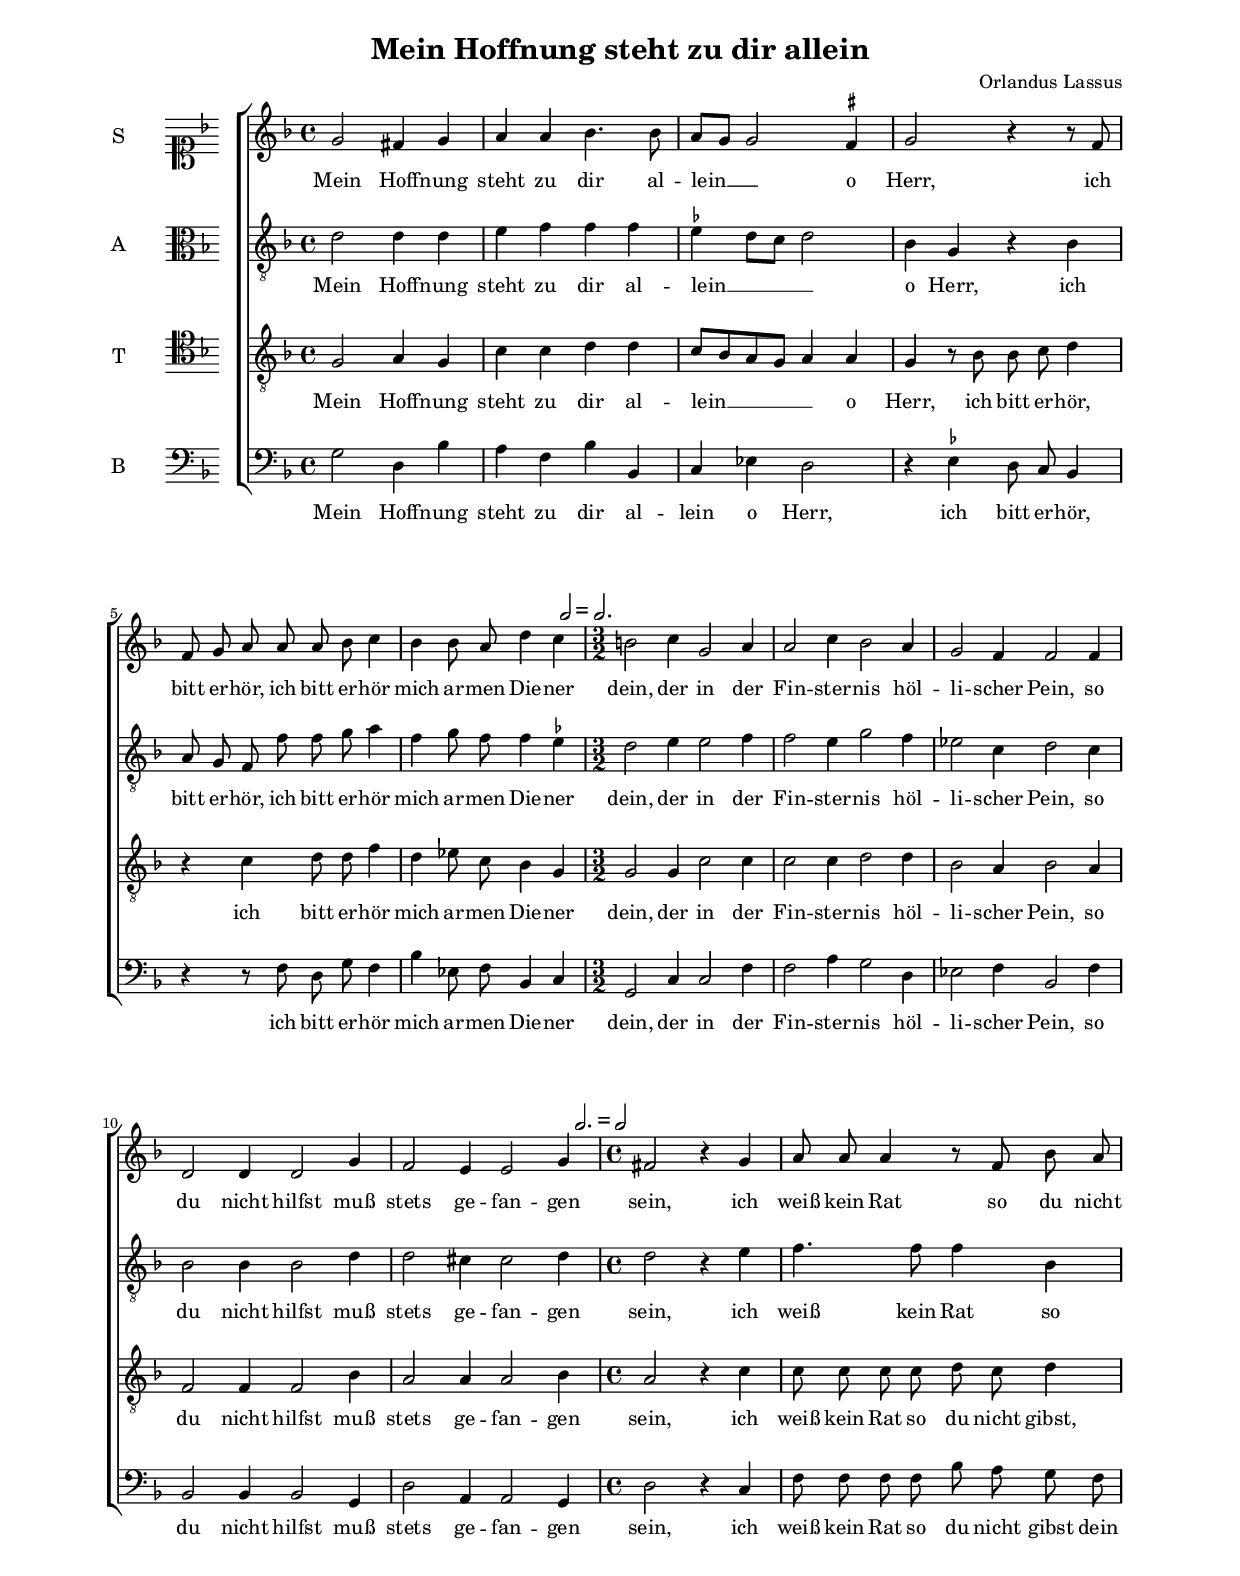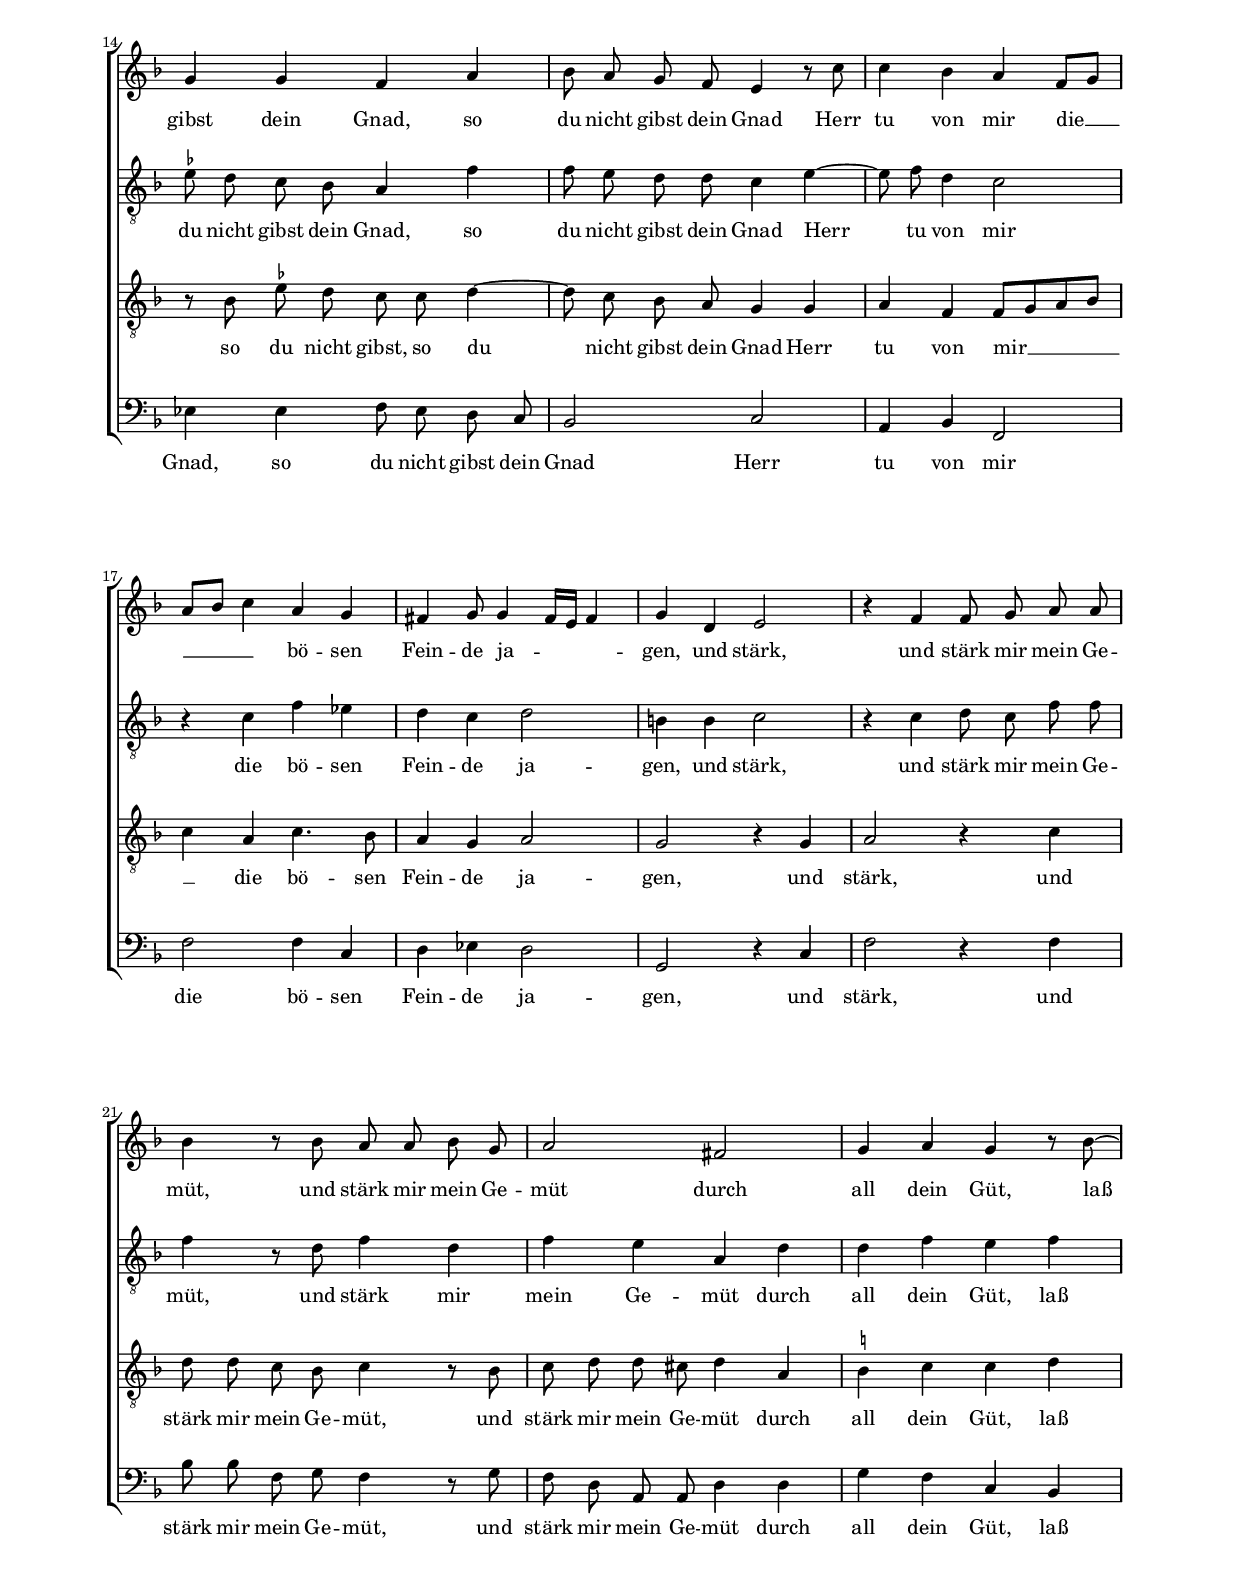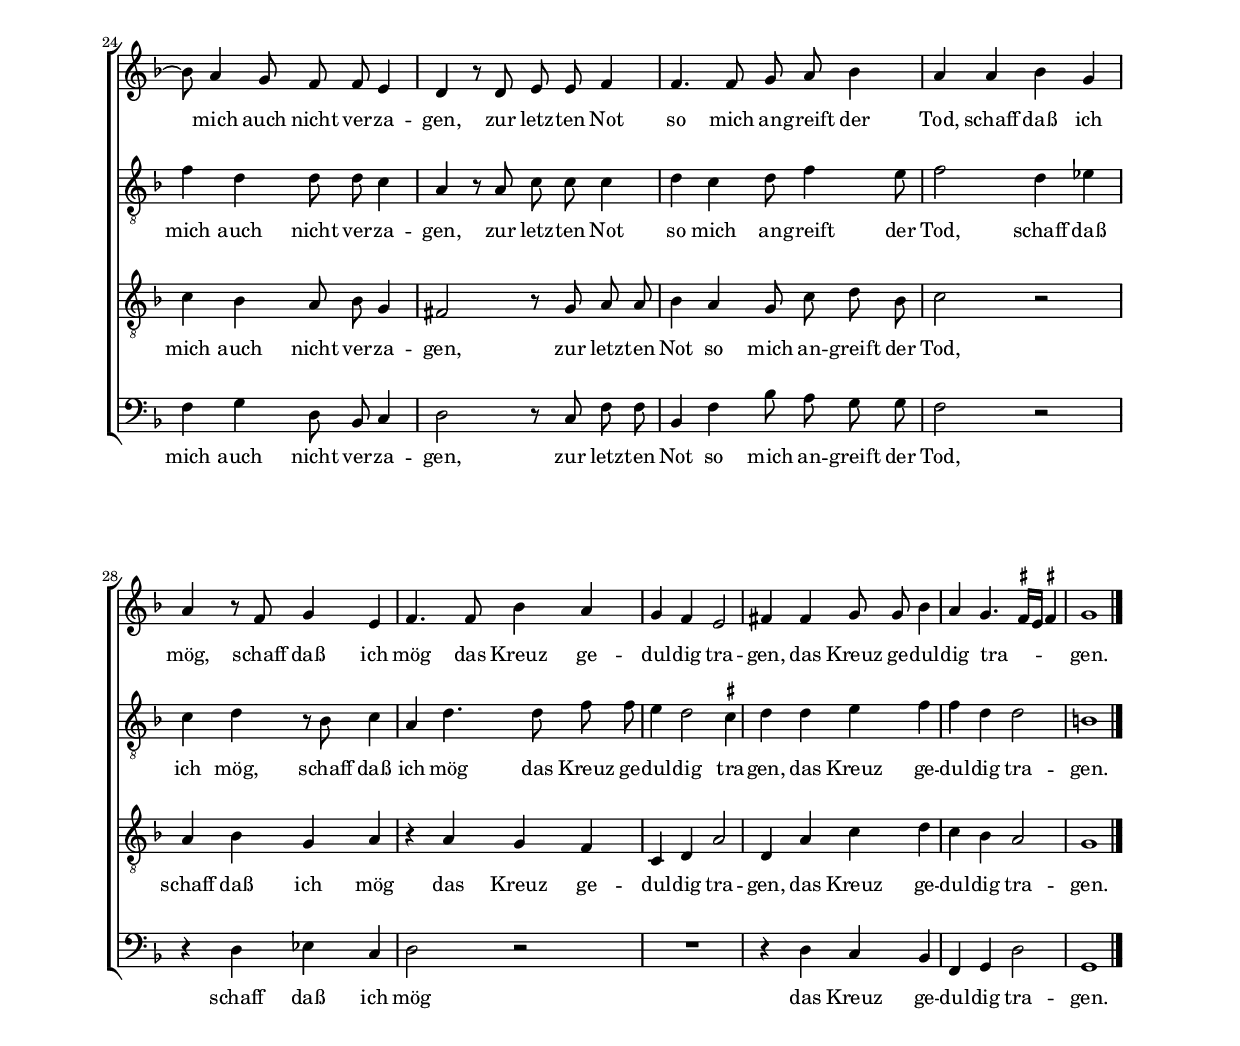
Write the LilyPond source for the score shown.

\header
{
  title="Mein Hoffnung steht zu dir allein"
  composer="Orlandus Lassus"
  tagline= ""
}

\version "2.18.2"
\include "deutsch.ly"
#(set-global-staff-size 16)
% #(set-default-paper-size "letter")
#(ly:set-option 'point-and-click #f)

	
global = {
	\key f \major
	\time 4/4
	\skip 1*6 \time 3/2
	\skip 2*15 \time 4/4
	\skip 1*22 \bar "|."
	}

	ficta = { \once \set suggestAccidentals = ##t }
	
	forget = #(define-music-function (parser location music) (ly:music?) #{
		\accidentalStyle forget
		$music
		\accidentalStyle default
		#})
	
	m = \melisma
	me = \melismaEnd


\paper
	{
	top-margin = 2 \cm
	bottom-margin = 2 \cm
	left-margin = 2 \cm
	right-margin = 2 \cm
	ragged-bottom = ##f
	ragged-last-bottom = ##t
	print-page-number = ##f
	system-system-spacing = #'((basic-distance . 20) (minimum-distance . 14) (padding . 8) (strechability . 150))
%	systems-per-page = 3
%	min-systems-per-page = 3
%	page-count = 2
%	oddHeaderMarkup = \markup { \fill-line { \null \null \column \right-align { \fontsize #1 \fromproperty #'page:page-number-string \null } } }
%	evenHeaderMarkup = \markup { \column \right-align { \fontsize #1 \fromproperty #'page:page-number-string \null } }
	}


incipitcantus = \markup { \score {
	{
	\set Staff.instrumentName = \markup { \fontsize #1 "S" }
	\key f \major
	\clef soprano
	s4 \bar ""
	}
	\layout  {
	raggedright = ##t
	indent = 1.5 \cm
	line-width = 2.4\cm
	\context { \Staff \remove Time_signature_engraver }
	\override Staff.Clef.Y-extent = #'(0 . 0)
	}} \hspace #1 }
	
      
incipitaltus = \markup { \score {
	{
	\set Staff.instrumentName = \markup { \fontsize #1 "A" }
	\key f \major
	\clef alto
	s4 \bar ""
	}
	\layout  {
	raggedright = ##t
	indent = 1.5 \cm
	line-width = 2.4\cm
	\context { \Staff \remove Time_signature_engraver }
	\override Staff.Clef.Y-extent = #'(0 . 0)
	}} \hspace #1 }


incipittenor = \markup { \score {
	{
	\set Staff.instrumentName = \markup { \fontsize #1 "T" }
	\key f \major
	\clef tenor
	s4 \bar ""
	}
	\layout  {
	raggedright = ##t
	indent = 1.5 \cm
	line-width = 2.4\cm
	\context { \Staff \remove Time_signature_engraver }
	\override Staff.Clef.Y-extent = #'(0 . 0)
	}} \hspace #1 }


incipitbassus = \markup { \score {
	{
	\set Staff.instrumentName = \markup { \fontsize #1 "B" }
	\key f \major
	\clef bass
	s4 \bar ""
	}
	\layout  {
	raggedright = ##t
	indent = 1.5 \cm
	line-width = 2.4\cm
	\context { \Staff \remove Time_signature_engraver }
	\override Staff.Clef.Y-extent = #'(0 . 0)
	}} \hspace #1 }


cantus =  \relative c''
	{
	\autoBeamOff
	g2 fis4 g
	a4 a b4. b8
	a8[ g] g2 \ficta fis4
	g2 r4 r8 f
%5
	f8 g a a a b c4 |
	b4 b8 a d4 c
	% Coloration
	\mark \markup { \fontsize #-3 \note  #"2" #1 = \fontsize #-3 \note #"2." #1 }
	h2 c4 g2 a4
	a2 c4 b2 a4
	g2 f4 f2 f4
%10
	d2 d4 d2 g4 |
	f2 e4 e2 g4
	% End of coloration
	\mark \markup { \fontsize #-3 \note  #"2." #1 = \fontsize #-3 \note #"2" #1 }
	fis2 r4 g
	a8 a a4 r8 f b a
	g4 g f a
%15
	b8 a g f e4 r8 c' |
	c4 b a f8[ g]
	a8[ b] c4 a g
	fis4 g8 g4 fis16[ e] fis4
	g4 d e2
%20
	r4 f f8 g a a |
	b4 r8 b a a b g
	a2 fis
	g4 a g r8 b~
	b8 a4 g8 f f e4
%25
	d4 r8 d e e f4 |
	f4. f8 g a b4
	a4 a b g
	a4 r8 f g4 e
	f4. f8 b4 a
%30
	g4 f e2 |
	fis4 fis g8 g b4
	a4 g4. \ficta fis16[ e] \ficta fis!4
	g1 |
	}


altus =  \relative c'
        {
	\autoBeamOff
	d2 d4 d
	e4 f f f
	\ficta es4 d8[ c] d2
	b4 g r b
%5
	a8 g f f' f g a4 |
	f4 g8 f f4 \ficta es
	% Coloration
	d2 e4 e2 f4
	f2 e4 g2 f4
	es2 c4 d2 c4
%10
	b2 b4 b2 d4 |
	d2 cis4 cis2 d4
	% End of coloration
	d2 r4 e
	f4. f8 f4 b,
	\ficta es8 d c b a4 f'
%15
	f8 e d d c4 e~ |
	e8 f d4 c2
	r4 c f es
	d4 c d2
	h4 h c2
%20
	r4 c d8 c f f |
	f4 r8 d f4 d
	f4 e a, d
	d4 f e f
	f4 d d8 d c4
%25
	a4 r8 a c c c4 |
	d4 c d8 f4 e8
	f2 d4 es
	c4 d r8 b c4
	a4 d4. d8 f f
%30
	e4 d2 \ficta cis4 |
	d4 d e f
	f4 d d2
	h1 |
	}


tenor =  \relative c'
	{
	\autoBeamOff
	g2 a4 g
	c4 c d d
	c8[ b a g] a4 a
	g4 r8 b b c d4
%5
	r4 c d8 d f4 |
	d4 es8 c b4 g
	% Coloration
	g2 g4 c2 c4
	c2 c4 d2 d4
	b2 a4 b2 a4
%10
	f2 f4 f2 b4 |
	a2 a4 a2 b4
	% End of coloration
	a2 r4 c
	c8 c c c d c d4
	r8 b \ficta es d c c d4~
%15
	d8 c b a g4 g |
	a4 f f8[ g a b ]
	c4 a c4. b8
	a4 g a2
        g2 r4 g
%20
	a2 r4 c |
	d8 d c b c4 r8 b
	c8 d d cis d4 a
	\ficta h4 c c d
	c4 b a8 b g4
%25
	fis2 r8 g a a |
	b4 a g8 c d b
	c2 r
	a4 b g a
	r4 a g f
%30
	c4 d a'2 |
	d,4 a' c d
	c4 b a2
	g1 |
	}


bassus  =  \relative c
	{
	\autoBeamOff
	g'2 d4 b'
	a4 f b b,
	c4 es d2
	r4 \ficta es d8 c b4
%5
	r4 r8 f' d g f4 |
	b4 es,8 f b,4 c
	% Coloration
	g2 c4 c2 f4
	f2 a4 g2 d4
	es2 f4 b,2 f'4
%10
	b,2 b4 b2 g4 |
	d'2 a4 a2 g4
	% End of coloration
	d'2 r4 c
	f8 f f f b a g f
	es4 es f8 es d c
%15
	b2 c |
	a4 b f2
	f'2 f4 c
	d4 es d2
	g,2 r4 c
%20
	f2 r4 f |
	b8 b f g f4 r8 g
	f8 d a a d4 d
	g4 f c b
	f'4 g d8 b c4
%25
	d2 r8 c f f |
	b,4 f' b8 a g g
	f2 r
	r4 d es c
	d2 r
%30
	R1 |
	r4 d c b
	f4 g d'2
	g,1 |
	}

lyricscantus = \lyricmode {
	Mein Hoff -- nung steht zu dir al -- lein __ _ o Herr,
        ich bitt er -- hör,
        ich bitt er -- hör mich ar -- men Die -- ner dein,
        der in der Fin -- ster -- nis höl -- li -- scher Pein,
        so du nicht hilfst muß stets ge -- fan -- gen sein,
        ich weiß kein Rat
        so du nicht gibst dein Gnad,
        so du nicht gibst dein Gnad
        Herr tu von mir die __ _ _ bö -- sen Fein -- de ja -- _ _ gen,
        und stärk,
        und stärk mir mein Ge -- müt,
        und stärk mir mein Ge -- müt
        durch all dein Güt,
        laß mich auch nicht ver -- za -- gen,
        zur letz -- ten Not
        so mich an -- greift der Tod,
        schaff daß ich mög,
        schaff daß ich mög
        das Kreuz ge -- dul -- dig tra -- gen,
        das Kreuz ge -- dul -- dig tra -- _ _ gen.
	}


lyricsaltus = \lyricmode {
	Mein Hoff -- nung steht zu dir al -- lein __ _ _ o Herr,
        ich bitt er -- hör,
        ich bitt er -- hör mich ar -- men Die -- ner dein,
        der in der Fin -- ster -- nis höl -- li -- scher Pein,
        so du nicht hilfst muß stets ge -- fan -- gen sein,
        ich weiß kein Rat
        so du nicht gibst dein Gnad,
        so du nicht gibst dein Gnad
        Herr tu von mir die bö -- sen Fein -- de ja -- gen,
        und stärk,
        und stärk mir mein Ge -- müt,
        und stärk mir mein Ge -- müt
        durch all dein Güt,
        laß mich auch nicht ver -- za -- gen,
        zur letz -- ten Not
        so mich an -- greift der Tod,
        schaff daß ich mög,
        schaff daß ich mög
        das Kreuz ge -- dul -- dig tra -- gen,
        das Kreuz ge -- dul -- dig tra -- gen.
	}


lyricstenor = \lyricmode {
	Mein Hoff -- nung steht zu dir al -- lein __ _ o Herr,
        ich bitt er -- hör,
        ich bitt er -- hör mich ar -- men Die -- ner dein,
        der in der Fin -- ster -- nis höl -- li -- scher Pein,
        so du nicht hilfst muß stets ge -- fan -- gen sein,
        ich weiß kein Rat
        so du nicht gibst,
        so du nicht gibst,
        so du nicht gibst dein Gnad
        Herr tu von mir __ _ die bö -- sen Fein -- de ja -- gen,
        und stärk,
        und stärk mir mein Ge -- müt,
        und stärk mir mein Ge -- müt
        durch all dein Güt,
        laß mich auch nicht ver -- za -- gen,
        zur letz -- ten Not
        so mich an -- greift der Tod,
        schaff daß ich mög
        das Kreuz ge -- dul -- dig tra -- gen,
        das Kreuz ge -- dul -- dig tra -- gen.
	}


lyricsbassus = \lyricmode {
	Mein Hoff -- nung steht zu dir al -- lein o Herr,
        ich bitt er -- hör,
        ich bitt er -- hör mich ar -- men Die -- ner dein,
        der in der Fin -- ster -- nis höl -- li -- scher Pein,
        so du nicht hilfst muß stets ge -- fan -- gen sein,
        ich weiß kein Rat
        so du nicht gibst dein Gnad,
        so du nicht gibst dein Gnad
        Herr tu von mir die bö -- sen Fein -- de ja -- gen,
        und stärk,
        und stärk mir mein Ge -- müt,
        und stärk mir mein Ge -- müt
        durch all dein Güt,
        laß mich auch nicht ver -- za -- gen,
        zur letz -- ten Not
        so mich an -- greift der Tod,
        schaff daß ich mög
        das Kreuz ge -- dul -- dig tra -- gen.
	}


\score
{  
  % \transpose {
	\new ChoirStaff \with { \override StaffGrouper.staff-staff-spacing.basic-distance = #13 }
	<<

	\new Staff << \global
	\new Voice="v1" {
		\set Staff.instrumentName=\incipitcantus
		\set Staff.midiInstrument = "reed organ"
		\clef "treble"
		\cantus }
	\new Lyrics \lyricsto "v1" {\lyricscantus }
	>>


	\new Staff << \global
	\new Voice="v2" {
		\set Staff.instrumentName=\incipitaltus
		\set Staff.midiInstrument = "reed organ"
		\clef "G_8" 
		\altus}
	\new Lyrics \lyricsto "v2" {\lyricsaltus }
	>>


	\new Staff << \global
	\new Voice="v3" {
		\set Staff.instrumentName=\incipittenor
		\set Staff.midiInstrument = "reed organ"
		\clef "G_8"
		\tenor }
	\new Lyrics \lyricsto "v3" {\lyricstenor }
	>>


	\new Staff << \global
	\new Voice="v4" {
		\set Staff.instrumentName=\incipitbassus
		\set Staff.midiInstrument = "reed organ"
		\clef "bass" 
		\bassus }
	\new Lyrics \lyricsto "v4" {\lyricsbassus}
	>>

	>>
	% } % transpose

	\layout
	{
	indent = 2.2 \cm
	\context { \Lyrics \override VerticalAxisGroup.nonstaff-relatedstaff-spacing.padding = #1.3 }
	\context { \Staff \override TimeSignature.break-visibility = #end-of-line-invisible }
%	\context { \Staff \override InstrumentName.X-offset = #'-25 }
	\context { \Voice \override Slur.transparent = ##t }
%	\context { \Voice \override AccidentalSuggestion.avoid-slur = #'ignore }
%	\context { \Voice \override AccidentalSuggestion.outside-staff-priority = ##f }
%	\context { \Score \override BarNumber.padding = #2 }
	\context { \Voice \override NoteHead.style = #'baroque }
	}

\midi
	{
    	\tempo 4 = 90
	}
	
}


% EOF
